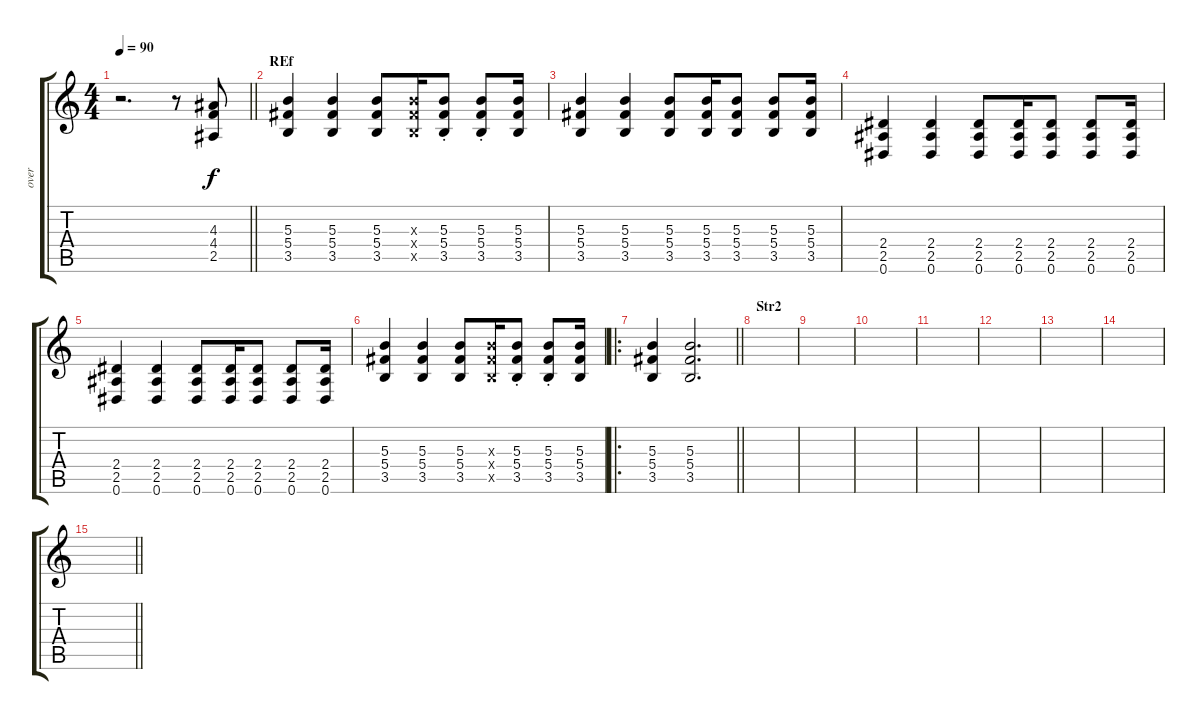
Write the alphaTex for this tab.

\track ("over" "over") {instrument overdrivenguitar}
\staff {score tabs}
\tuning (Eb4 Bb3 Gb3 Db3 Ab2 Eb2) {hide}
\ts (4 4)
\tempo 90
\clef g2
\barLineRight lightlight
\ks c
r.2{d dy f} r.8 (4.3 4.4 2.5).8 |
\section ("" "REf")
(5.3 5.4 3.5).4 (5.3 5.4 3.5).4 (5.3 5.4 3.5).8 (5.3{x} 5.4{x} 3.5{x}).16 (5.3{st} 5.4{st} 3.5{st}).8 (5.3{st} 5.4{st} 3.5{st}).8 (5.3 5.4 3.5).16 |
(5.3 5.4 3.5).4 (5.3 5.4 3.5).4 (5.3 5.4 3.5).8 (5.3 5.4 3.5).16 (5.3 5.4 3.5).8 (5.3 5.4 3.5).8 (5.3 5.4 3.5).16 |
(2.4 2.5 0.6).4 (2.4 2.5 0.6).4 (2.4 2.5 0.6).8 (2.4 2.5 0.6).16 (2.4 2.5 0.6).8 (2.4 2.5 0.6).8 (2.4 2.5 0.6).16 |
(2.4 2.5 0.6).4 (2.4 2.5 0.6).4 (2.4 2.5 0.6).8 (2.4 2.5 0.6).16 (2.4 2.5 0.6).8 (2.4 2.5 0.6).8 (2.4 2.5 0.6).16 |
(5.3 5.4 3.5).4 (5.3 5.4 3.5).4 (5.3 5.4 3.5).8 (5.3{x} 5.4{x} 3.5{x}).16 (5.3{st} 5.4{st} 3.5{st}).8 (5.3{st} 5.4{st} 3.5{st}).8 (5.3 5.4 3.5).16 |
\ro
\barLineRight lightlight
(5.3 5.4 3.5).4 (5.3 5.4 3.5).2{d} |
\section ("" "Str2")
|
|
|
|
|
|
|
\barLineRight lightlight
